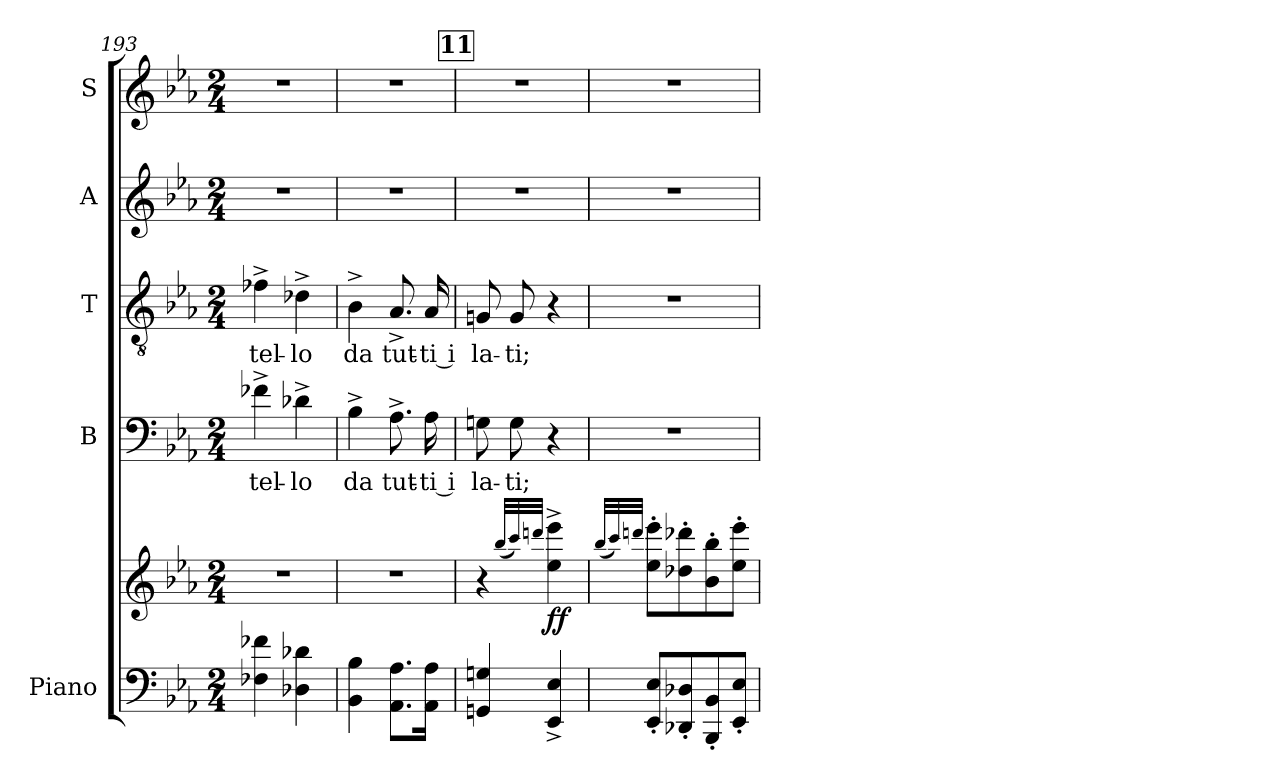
**kern	**kern	**dynam	**kern	**text	**kern	**text	**kern	**kern
*part5	*part5	*part5	*part4	*part4	*part3	*part3	*part2	*part1
*staff6	*staff5	*staff5/6	*staff4	*staff4	*staff3	*staff3	*staff2	*staff1
*I"Piano	*	*	*I"B	*	*I"T	*	*I"A	*I"S
*I'Pno	*	*	*I'B	*	*I'T	*	*I'A	*I'S
*clefF4	*clefG2	*	*clefF4	*	*clefGv2	*	*clefG2	*clefG2
*k[b-e-a-]	*k[b-e-a-]	*	*k[b-e-a-]	*	*k[b-e-a-]	*	*k[b-e-a-]	*k[b-e-a-]
*M2/4	*M2/4	*	*M2/4	*	*M2/4	*	*M2/4	*M2/4
=193	=193	=193	=193	=193	=193	=193	=193	=193
!	!	!	!	!LO:LY:b	!	!LO:LY:b	!	!
4F-X\ 4f-X\	2r	.	4f-X^\	-tel-	4f-X^\	-tel-	2r	2r
!	!	!	!	!LO:LY:b	!	!LO:LY:b	!	!
4D-X\ 4d-X\	.	.	4d-X^\	-lo	4d-X^\	-lo	.	.
=194	=194	=194	=194	=194	=194	=194	=194	=194
!	!	!	!	!LO:LY:b	!	!LO:LY:b	!	!
4BB-\ 4B-\	2r	.	4B-^\	da	4B-^\	da	2r	2r
!	!	!	!	!LO:LY:b	!	!LO:LY:b	!	!
8.AA-\ 8.A-\L	.	.	8.A-^\	tut-	8.A-^/	tut-	.	.
!	!	!	!	!LO:LY:b	!	!LO:LY:b	!	!
16AA-\ 16A-\Jk	.	.	16A-\	-ti i	16A-/	-ti i	.	.
!!LO:REH:place=s1:a:B:fs=14:t=11
=195	=195	=195	=195	=195	=195	=195	=195	=195
!	!	!	!	!LO:LY:b	!	!LO:LY:b	!	!
4GGn/ 4Gn/	4r	.	8Gn\	la-	8Gn/	la-	2r	2r
!	!	!	!	!LO:LY:b	!	!LO:LY:b	!	!
.	.	.	8G\	-ti;	8G/	-ti;	.	.
.	(<32qbb-/LLL	.	.	.	.	.	.	.
.	32qccc/)	.	.	.	.	.	.	.
.	32qdddn/JJJ	.	.	.	.	.	.	.
!	!	!LO:DY:b	!	!	!	!	!	!
4EE-/^ 4E-/^	4ee-\^ 4eee-\^	ff	4r	.	4r	.	.	.
=196	=196	=196	=196	=196	=196	=196	=196	=196
.	(<32qbb-/LLL	.	.	.	.	.	.	.
.	32qccc/)	.	.	.	.	.	.	.
.	32qdddn/JJJ	.	.	.	.	.	.	.
8EE-/' 8E-/'L	8ee-\' 8eee-\'L	.	2r	.	2r	.	2r	2r
8DD-X/' 8D-X/'	8dd-X\' 8ddd-X\'	.	.	.	.	.	.	.
8BBB-/' 8BB-/'	8b-\' 8bb-\'	.	.	.	.	.	.	.
8EE-/' 8E-/'J	8ee-\' 8eee-\'J	.	.	.	.	.	.	.
=	=	=	=	=	=	=	=	=
*-	*-	*-	*-	*-	*-	*-	*-	*-
